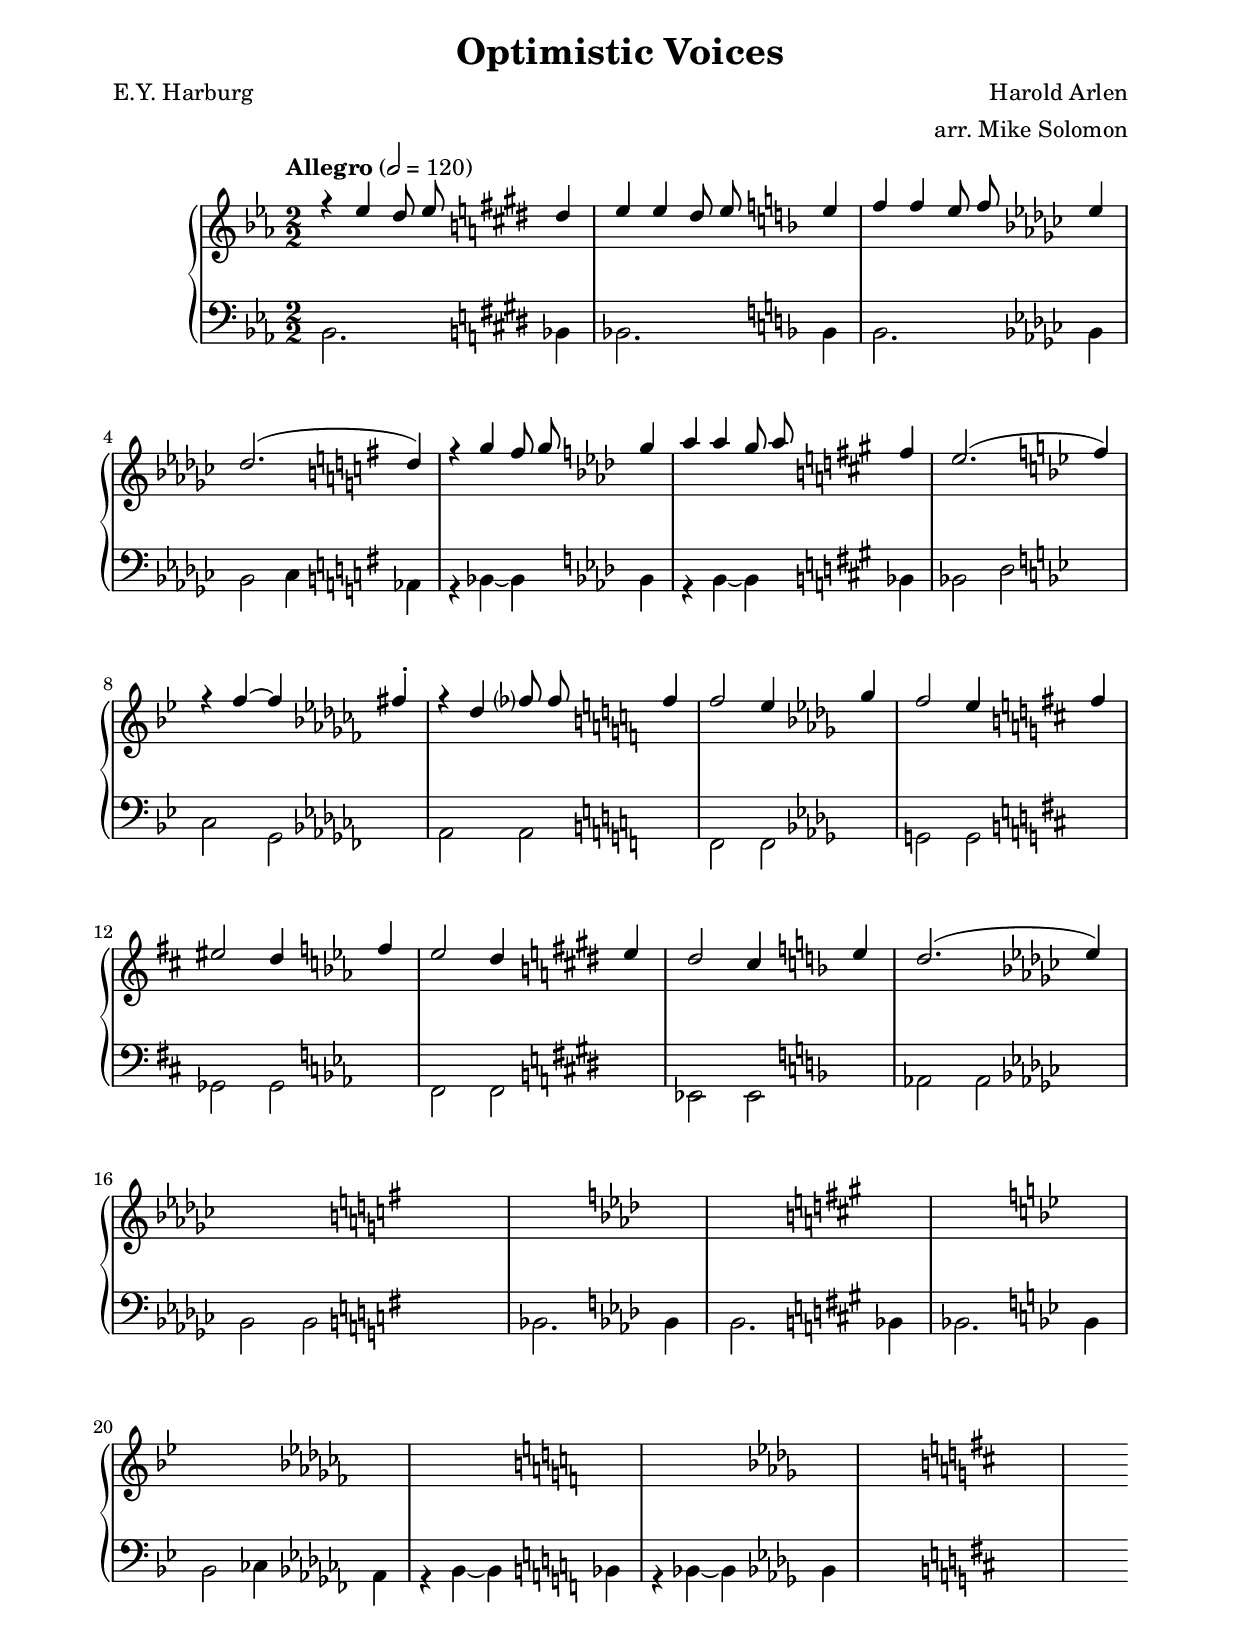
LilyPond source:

\version "2.17.0"
\include "defs-devel.ly"
\paper {
  footnote-separator-markup = \markup { \column { " "\override #`(span-factor . 1/5) { \draw-hline } }}
  footnote-padding = 5\mm
  top-system-spacing = #'((basic-distance . 1) (minimum-distance . 0) (padding . 1) (stretchability . 40))
  bottom-system-spacing = #'((basic-distance . 1) (minimum-distance . 0) (padding . 1) (stretchability . 50))
  ragged-right = ##f
  left-margin = 0.75\in
  right-margin = 0.75\in
  top-margin = 0.5\in
  bottom-margin = 0.6\in
  ragged-last-bottom = ##f
  %max-systems-per-page = #2
}

#(ly:set-option 'point-and-click #f)

MyRed = \Red
MyBlack = \Black
myred = \once \override NoteHead.color = #red
myblack = \revert NoteHead.color
%MyRed = \revert NoteHead.color
%MyBlack = \revert NoteHead.color
%myred = \revert NoteHead.color
%myblack = \revert NoteHead.color

agogic = #(make-articulation "downbow")

\header {
  title = "Optimistic Voices"
  %subtitle = \markup { for Ahti Sonninen }
  composer = "Harold Arlen"
  poet = "E.Y. Harburg"
  arranger = "arr. Mike Solomon"
}

nothing = {}

marks = {
  \time 2/2
  \tempo "Allegro" 2=120
  \key ees \major
  s2.
  \key e \major
  s1
  \key f \major
  s1
  \key ges \major
  s1
  \key g \major
  s1
  \key aes \major
  s1
  \key a \major
  s1
  \key bes \major
  s1
  \key ces \major
  s1
  \key c \major
  s1
  \key des \major
  s1
  \key d \major
  s1
  \key ees \major
  s1
  \key e \major
  s1
  \key f \major
  s1
  \key ges \major
  s1
  \key g \major
  s1
  \key aes \major
  s1
  \key a \major
  s1
  \key bes \major
  s1
  \key ces \major
  s1
  \key c \major
  s1
  \key des \major
  s1
  \key d \major
  s1
}

prefatoryMatter = {
  #(set-accidental-style 'modern-cautionary)
}

soprano = \relative c'' { \autoBeamOff
  \prefatoryMatter  
  r4 ees d8 ees dis4 | %ees
  e e dis8 e e4 | %e
  f f e8 f ees4 | %f
  des2. ( d4 ) | %ges
  r4 g fis8 g g4 | %g
  aes aes g8 aes fis4 | %aes
  e2. ( f4 ) | %a
  r4 f ~ f fis-. | %bes
  r4 des fes8 fes f4 | %ces
  f2 e4 ges | %c
  f2 ees4 fis | %des
  eis2 d4 f | %d
  ees2 d4 e | %ees
  dis2 cis4 e | %e
  d2. ( ees4 ) | %f
}

sopranoWords = \lyricmode {
}

mezzo = \relative c'' { \autoBeamOff
  \prefatoryMatter
}

mezzoWords = \lyricmode {
}

alto = \relative c'' { \autoBeamOff
  \prefatoryMatter
}

altoWords = \lyricmode {
}
%e b' d g
tenor = \relative c'' {
  \autoBeamOff
  \prefatoryMatter
  \clef "treble_8"
  
}

tenorWords = \lyricmode {
}

bass = \relative c {
  \autoBeamOff
  \prefatoryMatter
  \clef bass
  bes2. bes4 |
  bes2. bes4 |
  bes2. bes4 |
  bes2 ces4 aes |
  r4 bes ~ bes bes |
  r4 bes ~ bes bes |
  bes2 d |
  c g |
  aes2 aes
  f f |
  g2 g |
  ges ges |
  f f |
  ees ees |
  aes aes |
  bes bes |
  bes2. bes4 |
  bes2. bes4 |
  bes2. bes4 |
  bes2 ces4 aes |
  r4 bes ~ bes bes |
  r4 bes ~ bes bes |  
}

bassWords = \lyricmode {
}
%{
%%% SCORE
#(set-global-staff-size 16)

\score {
  \new ChoirStaff <<
    \new Staff \with { instrumentName = #"Bitch" %shortInstrumentName = #"M."
} <<
      \new Voice = "soprano" { << { \numericTimeSignature
        \soprano
      } {
        \marks
      } {
        \nothing
      }>> }
      \new Lyrics \lyricsto "soprano" {
        \sopranoWords
      }
    >>
    \new Staff \with { instrumentName = #"Dörty" %shortInstrumentName = #"E."
} <<
      \new Voice = "mezzo" { << { \numericTimeSignature
        \mezzo
      } {
        \marks
      } >> }
      \new Lyrics \lyricsto "mezzo" {
        \mezzoWords
      }
    >>
    \new Staff \with { instrumentName = #"Ttö" %shortInstrumentName = #"Mk."
} <<
      \new Voice = "alto" { << { \numericTimeSignature
        \alto
      } {
        \marks
      } >> }
      \new Lyrics \lyricsto "alto" {
        \altoWords
      }
    >>
    \new Staff \with { instrumentName = #"Fakbyd" %shortInstrumentName = #"R."
} <<
      \new Voice = "tenor" { << { \numericTimeSignature
        \tenor
      } {
        \marks
      } >> }
      \new Lyrics \lyricsto "tenor" {
        \tenorWords
      }
    >>
    \new Staff \with { instrumentName = #"Wysr" %shortInstrumentName = #"P." %\markup { \concat { E \super u . } }
} <<
      \new Voice = "bass" { << { \numericTimeSignature
        \bass
      } {
        \marks
      } >> }
      \new Lyrics \lyricsto "bass" {
        \bassWords
      }
    >>
  >>
  \layout {
    \context {
      \Voice
      \override TextScript #'layer = #6
      \override NoteHead #'layer = #7
      \override Glissando #'breakable = ##t
      \override TupletNumber #'breakable = ##t
      \override TupletBracket #'breakable = ##t
      \override DynamicLineSpanner #'direction = #UP
      %\override Slur #'direction = #UP
      \remove "Forbid_line_break_engraver"
    }
    \context {
      \Staff
      %\consists "Metronome_mark_engraver"
      \override TimeSignature #'style = #'numbered
      \override StaffSymbol #'layer = #4
      \override TimeSignature #'layer = #3
      \override TimeSignature #'whiteout = ##t
    }
    \context {
      \Lyrics
      %\override LyricText #'whiteout = ##t
      \override LyricText #'layer = #6
    }
    \context {
      \Score
      %\remove "Metronome_mark_engraver"
      \override NonMusicalPaperColumn #'allow-loose-spacing = ##f
    }
  }
}

%}
%%% piano redux
#(set-global-staff-size 20)

\score {
  \new PianoStaff <<
    \new Staff <<
      \new Voice = "1" { \voiceOne << \soprano \marks >> }
      \new Voice = "2" { \voiceTwo \mezzo }
      \new Voice = "3" { \voiceThree \alto }
    >>
    \new Staff <<
      \new Voice = "4" { \voiceOne << \tenor \marks >> }
      \new Voice = "5" { \voiceTwo \bass }
    >>
  >>
  \layout {
    \context {
      \Voice
      \override TextScript #'layer = #6
      \override NoteHead #'layer = #7
      \override Glissando #'breakable = ##t
      \override TupletNumber #'breakable = ##t
      \override TupletBracket #'breakable = ##t
      \remove "Forbid_line_break_engraver"
    }
    \context {
      \Staff
      %\consists "Metronome_mark_engraver"
      \override TimeSignature #'style = #'numbered
      \override StaffSymbol #'layer = #4
      \override TimeSignature #'layer = #3
      \override TimeSignature #'whiteout = ##t
    }
    \context {
      \Lyrics
      %\override LyricText #'whiteout = ##t
      \override LyricText #'layer = #6
    }
    \context {
      \Score
      %\remove "Metronome_mark_engraver"
      \override NonMusicalPaperColumn #'allow-loose-spacing = ##f
    }
  }
}
%%% MIDI

\score {
  \new ChoirStaff <<
    \new Staff \with { instrumentName = #"Bitch" %shortInstrumentName = #"M."
} <<
      \new Voice = "soprano" { << { \numericTimeSignature
        \soprano
      } {
        \marks
      } >> }
      \new Lyrics \lyricsto "soprano" {
        \sopranoWords
      }
    >>
    \new Staff \with { instrumentName = #"Dörty" %shortInstrumentName = #"E."
} <<
      \new Voice = "mezzo" { \numericTimeSignature
        \mezzo
      }
      \new Lyrics \lyricsto "mezzo" {
        \mezzoWords
      }
    >>
    \new Staff \with { instrumentName = #"Ttö" %shortInstrumentName = #"Mk."
} <<
      \new Voice = "alto" { \numericTimeSignature
        \alto
      }
      \new Lyrics \lyricsto "alto" {
        \altoWords
      }
    >>
    \new Staff \with { instrumentName = #"Fakbyd" %shortInstrumentName = #"R."
} <<
      \new Voice = "tenor" { \numericTimeSignature
        \tenor
      }
      \new Lyrics \lyricsto "tenor" {
        \tenorWords
      }
    >>
    \new Staff \with { instrumentName = #"Wysr" %shortInstrumentName = #"P." %\markup { \concat { E \super u . } }
} <<
      \new Voice = "bass" { \numericTimeSignature
        \bass
      }
      \new Lyrics \lyricsto "bass" {
        \bassWords
      }
    >>
  >>
  \midi {}
}
